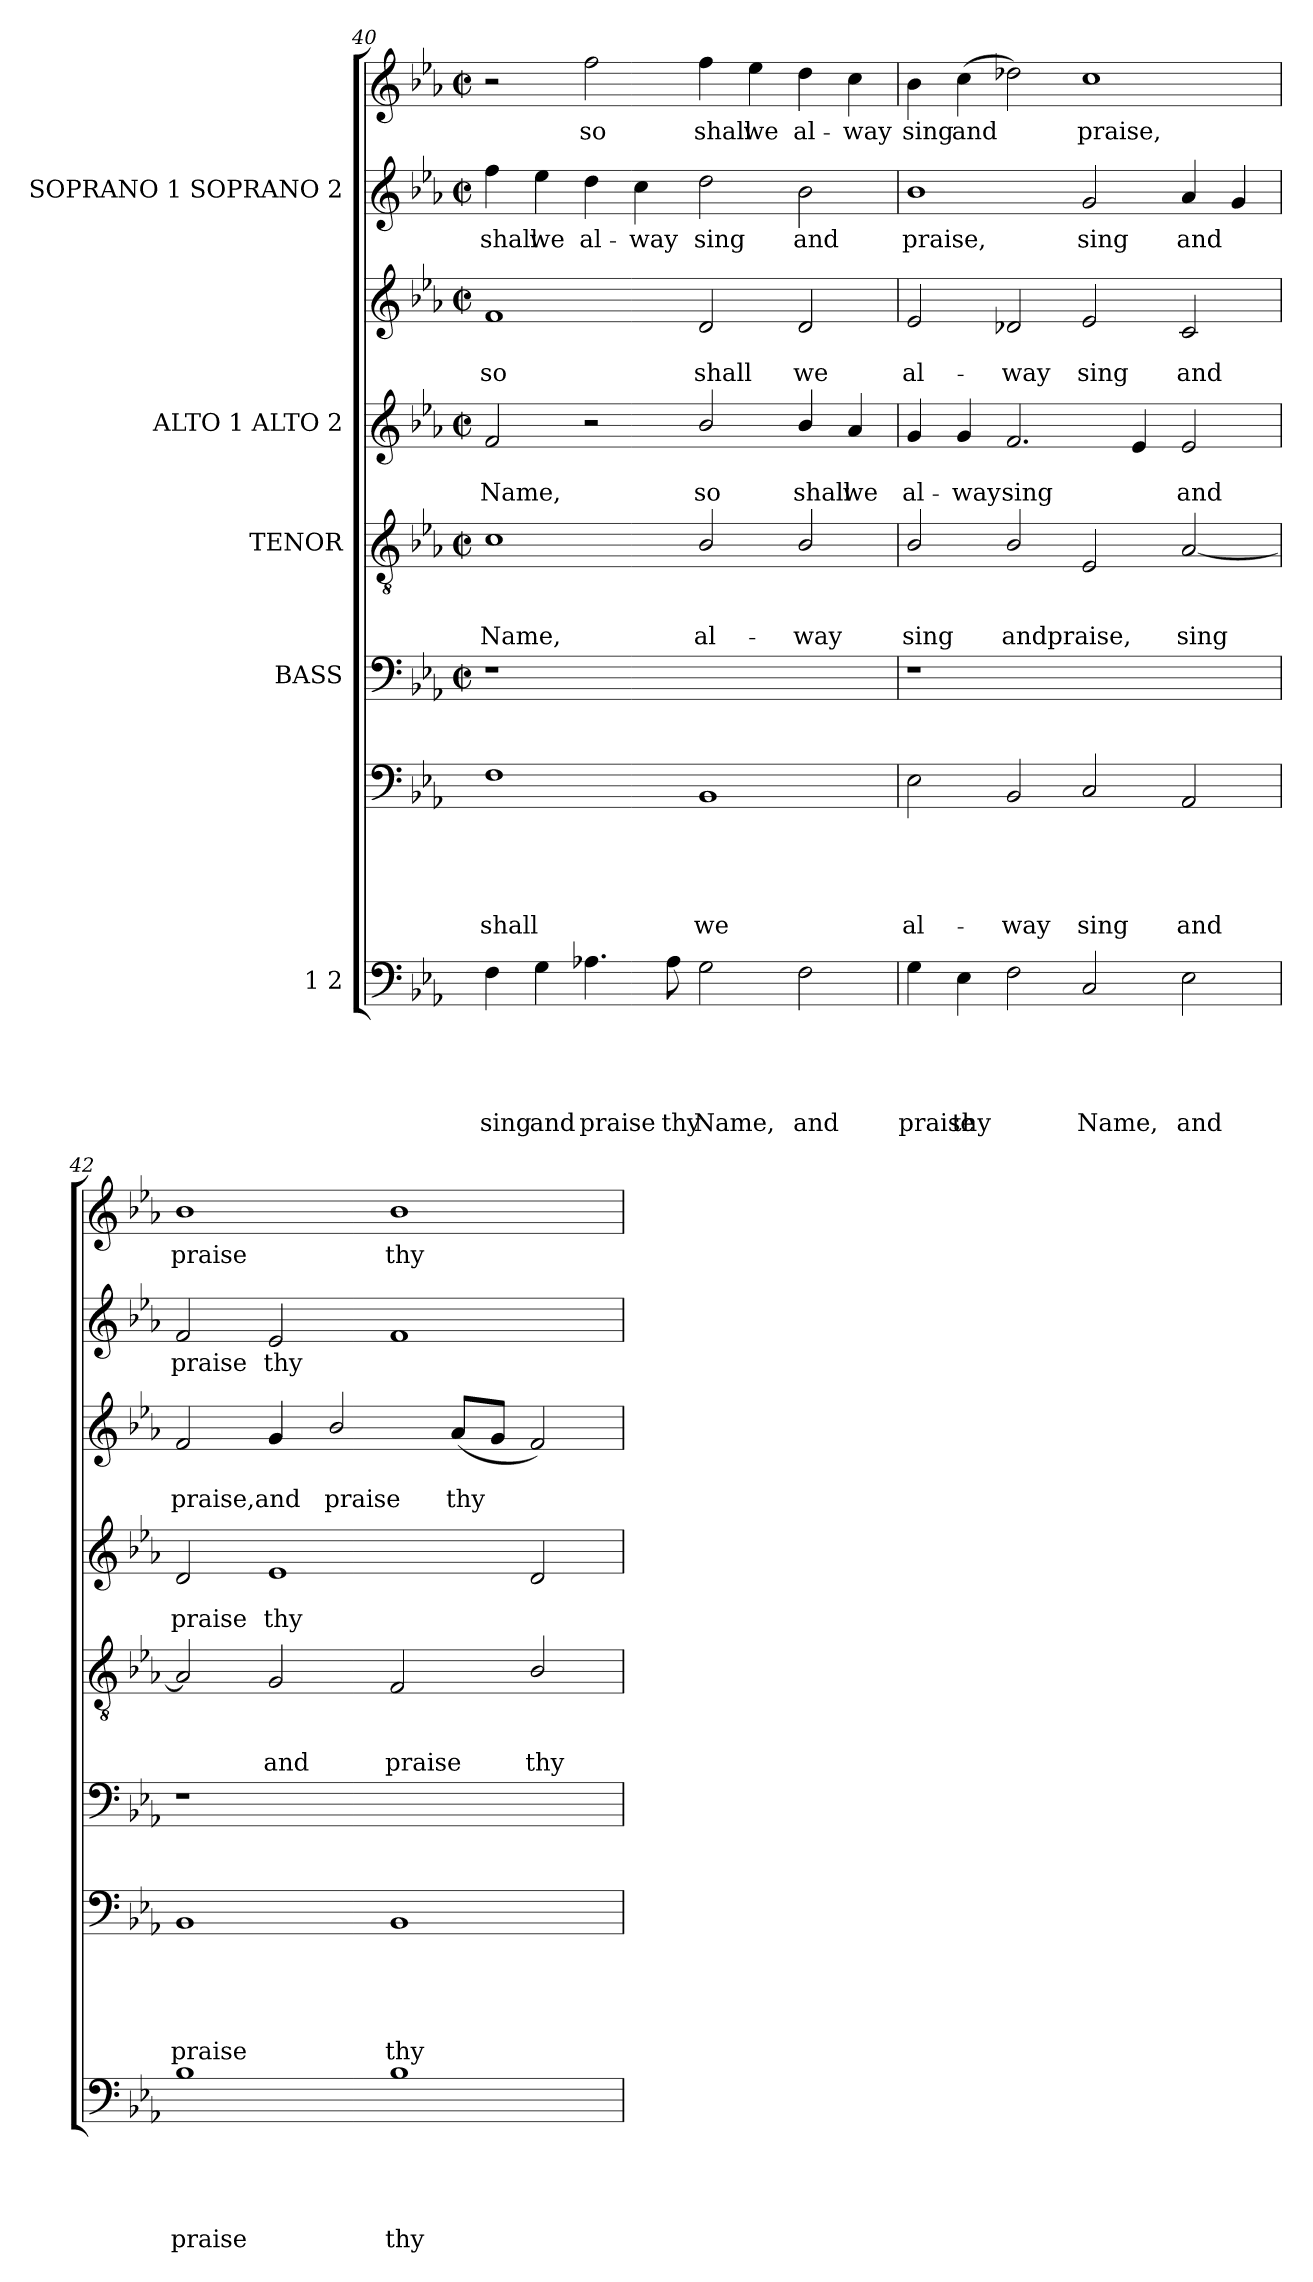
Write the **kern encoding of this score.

**kern	**text	**text	**text	**text	**text	**kern	**text	**text	**text	**text	**text	**kern	**kern	**text	**text	**text	**kern	**text	**text	**kern	**text	**text	**kern	**text	**kern	**text
*part5	*part5	*part5	*part5	*part5	*part5	*part5	*part5	*part5	*part5	*part5	*part5	*part4	*part3	*part3	*part3	*part3	*part2	*part2	*part2	*part2	*part2	*part2	*part1	*part1	*part1	*part1
*staff8	*staff8	*staff8	*staff8	*staff8	*staff8	*staff7	*staff7	*staff7	*staff7	*staff7	*staff7	*staff6	*staff5	*staff5	*staff5	*staff5	*staff4	*staff4	*staff4	*staff3	*staff3	*staff3	*staff2	*staff2	*staff1	*staff1
*I"1 2	*	*	*	*	*	*	*	*	*	*	*	*I"BASS	*I"TENOR	*	*	*	*I"ALTO 1 ALTO 2	*	*	*	*	*	*I"SOPRANO 1 SOPRANO 2	*	*	*
!!LO:LB:g=z
*clefF4	*	*	*	*	*	*clefF4	*	*	*	*	*	*clefF4	*clefGv2	*	*	*	*clefG2	*	*	*clefG2	*	*	*clefG2	*	*clefG2	*
*k[b-e-a-]	*	*	*	*	*	*k[b-e-a-]	*	*	*	*	*	*k[b-e-a-]	*k[b-e-a-]	*	*	*	*k[b-e-a-]	*	*	*k[b-e-a-]	*	*	*k[b-e-a-]	*	*k[b-e-a-]	*
*E-:	*	*	*	*	*	*E-:	*	*	*	*	*	*E-:	*E-:	*	*	*	*E-:	*	*	*E-:	*	*	*E-:	*	*E-:	*
*	*	*	*	*	*	*	*	*	*	*	*	*M2/2	*M2/2	*	*	*	*M2/2	*	*	*M2/2	*	*	*M2/2	*	*M2/2	*
*	*	*	*	*	*	*	*	*	*	*	*	*met(c|)	*met(c|)	*	*	*	*met(c|)	*	*	*met(c|)	*	*	*met(c|)	*	*met(c|)	*
=40	=40	=40	=40	=40	=40	=40	=40	=40	=40	=40	=40	=40	=40	=40	=40	=40	=40	=40	=40	=40	=40	=40	=40	=40	=40	=40
!	!	!	!	!	!LO:LY:b	!	!	!	!	!	!LO:LY:b	!	!	!	!	!LO:LY:b	!	!	!LO:LY:b	!	!	!LO:LY:b	!	!LO:LY:b	!	!
4F\	.	.	.	.	sing	1F	.	.	.	.	shall	1r	1c	.	.	Name,	2f/	.	Name,	1f	.	so	4ff\	shall	2r	.
!	!	!	!	!	!LO:LY:b	!	!	!	!	!	!	!	!	!	!	!	!	!	!	!	!	!	!	!LO:LY:b	!	!
4G\	.	.	.	.	and	.	.	.	.	.	.	.	.	.	.	.	.	.	.	.	.	.	4ee-\	we	.	.
!	!	!	!	!	!LO:LY:b	!	!	!	!	!	!	!	!	!	!	!	!	!	!	!	!	!	!	!LO:LY:b	!	!LO:LY:b
4.A-X\	.	.	.	.	praise	.	.	.	.	.	.	.	.	.	.	.	2r	.	.	.	.	.	4dd\	al-	2ff\	so
!	!	!	!	!	!	!	!	!	!	!	!	!	!	!	!	!	!	!	!	!	!	!	!	!LO:LY:b	!	!
.	.	.	.	.	.	.	.	.	.	.	.	.	.	.	.	.	.	.	.	.	.	.	4cc\	-way	.	.
!	!	!	!	!	!LO:LY:b	!	!	!	!	!	!	!	!	!	!	!	!	!	!	!	!	!	!	!	!	!
8A-\	.	.	.	.	thy	.	.	.	.	.	.	.	.	.	.	.	.	.	.	.	.	.	.	.	.	.
!	!	!	!	!	!LO:LY:b	!	!	!	!	!	!LO:LY:b	!	!	!	!	!LO:LY:b	!	!	!LO:LY:b	!	!	!LO:LY:b	!	!LO:LY:b	!	!LO:LY:b
2G\	.	.	.	.	Name,	1BB-	.	.	.	.	we	1ryy	2B-/	.	.	al-	2b-/	.	so	2d/	.	shall	2dd\	sing	4ff\	shall
!	!	!	!	!	!	!	!	!	!	!	!	!	!	!	!	!	!	!	!	!	!	!	!	!	!	!LO:LY:b
.	.	.	.	.	.	.	.	.	.	.	.	.	.	.	.	.	.	.	.	.	.	.	.	.	4ee-\	we
!	!	!	!	!	!LO:LY:b	!	!	!	!	!	!	!	!	!	!	!LO:LY:b	!	!	!LO:LY:b	!	!	!LO:LY:b	!	!LO:LY:b	!	!LO:LY:b
2F\	.	.	.	.	and	.	.	.	.	.	.	.	2B-/	.	.	-way	4b-/	.	shall	2d/	.	we	2b-\	and	4dd\	al-
!	!	!	!	!	!	!	!	!	!	!	!	!	!	!	!	!	!	!	!LO:LY:b	!	!	!	!	!	!	!LO:LY:b
.	.	.	.	.	.	.	.	.	.	.	.	.	.	.	.	.	4a-/	.	we	.	.	.	.	.	4cc\	-way
=41	=41	=41	=41	=41	=41	=41	=41	=41	=41	=41	=41	=41	=41	=41	=41	=41	=41	=41	=41	=41	=41	=41	=41	=41	=41	=41
!	!	!	!	!	!LO:LY:b	!	!	!	!	!	!LO:LY:b	!	!	!	!	!LO:LY:b	!	!	!LO:LY:b	!	!	!LO:LY:b	!	!LO:LY:b	!	!LO:LY:b
4G\	.	.	.	.	praise	2E-\	.	.	.	.	al-	1r	2B-/	.	.	sing	4g/	.	al-	2e-/	.	al-	1b-	praise,	4b-\	sing
!	!	!	!	!	!LO:LY:b	!	!	!	!	!	!	!	!	!	!	!	!	!	!LO:LY:b	!	!	!	!	!	!	!LO:LY:b
4E-\	.	.	.	.	thy	.	.	.	.	.	.	.	.	.	.	.	4g/	.	-way	.	.	.	.	.	(>4cc\	and
!	!	!	!	!	!	!	!	!	!	!	!LO:LY:b	!	!	!	!	!LO:LY:b	!	!	!LO:LY:b	!	!	!LO:LY:b	!	!	!	!
2F\	.	.	.	.	.	2BB-/	.	.	.	.	-way	.	2B-/	.	.	andpraise,	2.f/	.	sing	2d-X/	.	-way	.	.	2dd-X\)	.
!	!	!	!	!	!LO:LY:b	!	!	!	!	!	!LO:LY:b	!	!	!	!	!	!	!	!	!	!	!LO:LY:b	!	!LO:LY:b	!	!LO:LY:b
2C/	.	.	.	.	Name,	2C/	.	.	.	.	sing	1ryy	2E-/	.	.	.	.	.	.	2e-/	.	sing	2g/	sing	1cc	praise,
.	.	.	.	.	.	.	.	.	.	.	.	.	.	.	.	.	4e-/	.	.	.	.	.	.	.	.	.
!	!	!	!	!	!LO:LY:b	!	!	!	!	!	!LO:LY:b	!	!	!	!	!LO:LY:b	!	!	!LO:LY:b	!	!	!LO:LY:b	!	!LO:LY:b	!	!
2E-\	.	.	.	.	and	2AA-/	.	.	.	.	and	.	[<2A-/	.	.	sing	2e-/	.	and	2c/	.	and	4a-/	and	.	.
.	.	.	.	.	.	.	.	.	.	.	.	.	.	.	.	.	.	.	.	.	.	.	4g/	.	.	.
=42	=42	=42	=42	=42	=42	=42	=42	=42	=42	=42	=42	=42	=42	=42	=42	=42	=42	=42	=42	=42	=42	=42	=42	=42	=42	=42
!	!	!	!	!	!LO:LY:b	!	!	!	!	!	!LO:LY:b	!	!	!	!	!	!	!	!LO:LY:b	!	!	!LO:LY:b	!	!LO:LY:b	!	!LO:LY:b
1B-	.	.	.	.	praise	1BB-	.	.	.	.	praise	1r	2A-/]	.	.	.	2d/	.	praise	2f/	.	praise,and	2f/	praise	1b-	praise
!	!	!	!	!	!	!	!	!	!	!	!	!	!	!	!	!LO:LY:b	!	!	!LO:LY:b	!	!	!	!	!LO:LY:b	!	!
.	.	.	.	.	.	.	.	.	.	.	.	.	2G/	.	.	and	1e-	.	thy	4g/	.	.	2e-/	thy	.	.
!	!	!	!	!	!	!	!	!	!	!	!	!	!	!	!	!	!	!	!	!	!	!LO:LY:b	!	!	!	!
.	.	.	.	.	.	.	.	.	.	.	.	.	.	.	.	.	.	.	.	2b-/	.	praise	.	.	.	.
!	!	!	!	!	!LO:LY:b	!	!	!	!	!	!LO:LY:b	!	!	!	!	!LO:LY:b	!	!	!	!	!	!	!	!	!	!LO:LY:b
1B-	.	.	.	.	thy	1BB-	.	.	.	.	thy	1ryy	2F/	.	.	praise	.	.	.	.	.	.	1f	.	1b-	thy
!	!	!	!	!	!	!	!	!	!	!	!	!	!	!	!	!	!	!	!	!	!	!LO:LY:b	!	!	!	!
.	.	.	.	.	.	.	.	.	.	.	.	.	.	.	.	.	.	.	.	(<8a-/L	.	thy	.	.	.	.
.	.	.	.	.	.	.	.	.	.	.	.	.	.	.	.	.	.	.	.	8g/J	.	.	.	.	.	.
!	!	!	!	!	!	!	!	!	!	!	!	!	!	!	!	!LO:LY:b	!	!	!	!	!	!	!	!	!	!
.	.	.	.	.	.	.	.	.	.	.	.	.	2B-/	.	.	thy	2d/	.	.	2f/)	.	.	.	.	.	.
=	=	=	=	=	=	=	=	=	=	=	=	=	=	=	=	=	=	=	=	=	=	=	=	=	=	=
*-	*-	*-	*-	*-	*-	*-	*-	*-	*-	*-	*-	*-	*-	*-	*-	*-	*-	*-	*-	*-	*-	*-	*-	*-	*-	*-
